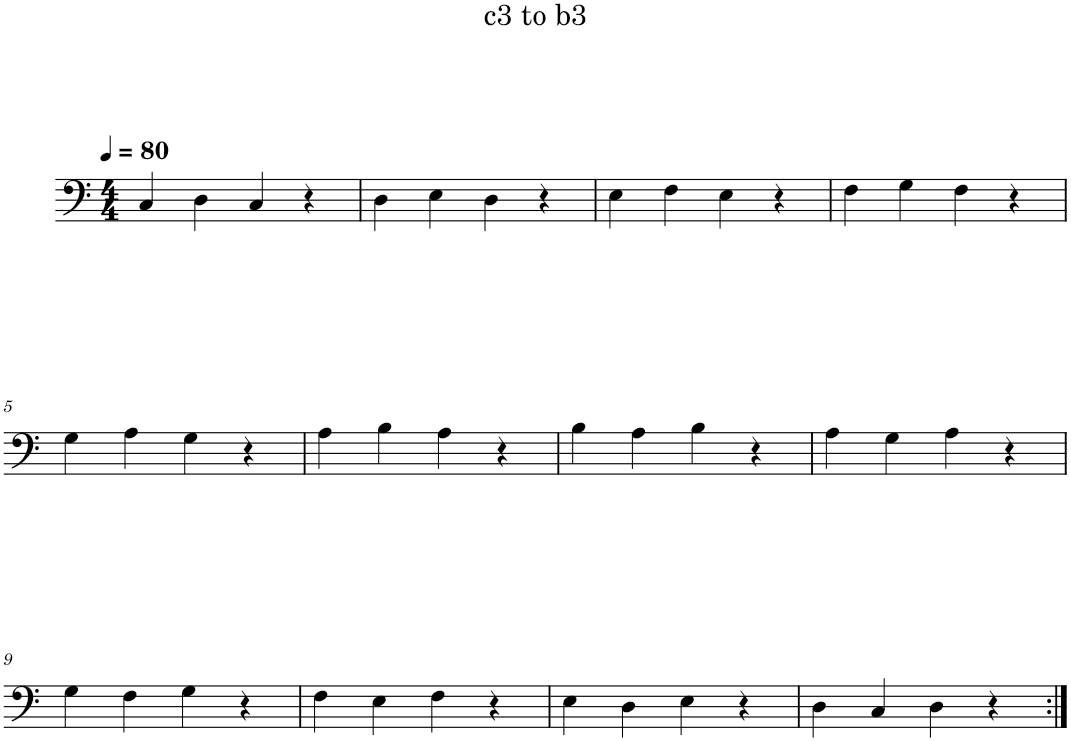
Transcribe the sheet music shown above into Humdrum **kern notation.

**kern
*part1
*staff1
*I"Tenor
*I'T.
*clefF4
*k[]
*M4/4
*MM80
=1
4C/
4D\
4C/
4r
=2
4D\
4E\
4D\
4r
=3
4E\
4F\
4E\
4r
=4
4F\
4G\
4F\
4r
!!LO:LB:g=z
=5
4G\
4A\
4G\
4r
=6
4A\
4B\
4A\
4r
=7
4B\
4A\
4B\
4r
=8
4A\
4G\
4A\
4r
!!LO:LB:g=z
=9
4G\
4F\
4G\
4r
=10
4F\
4E\
4F\
4r
=11
4E\
4D\
4E\
4r
=12
4D\
4C/
4D\
4r
=:|!
*-
